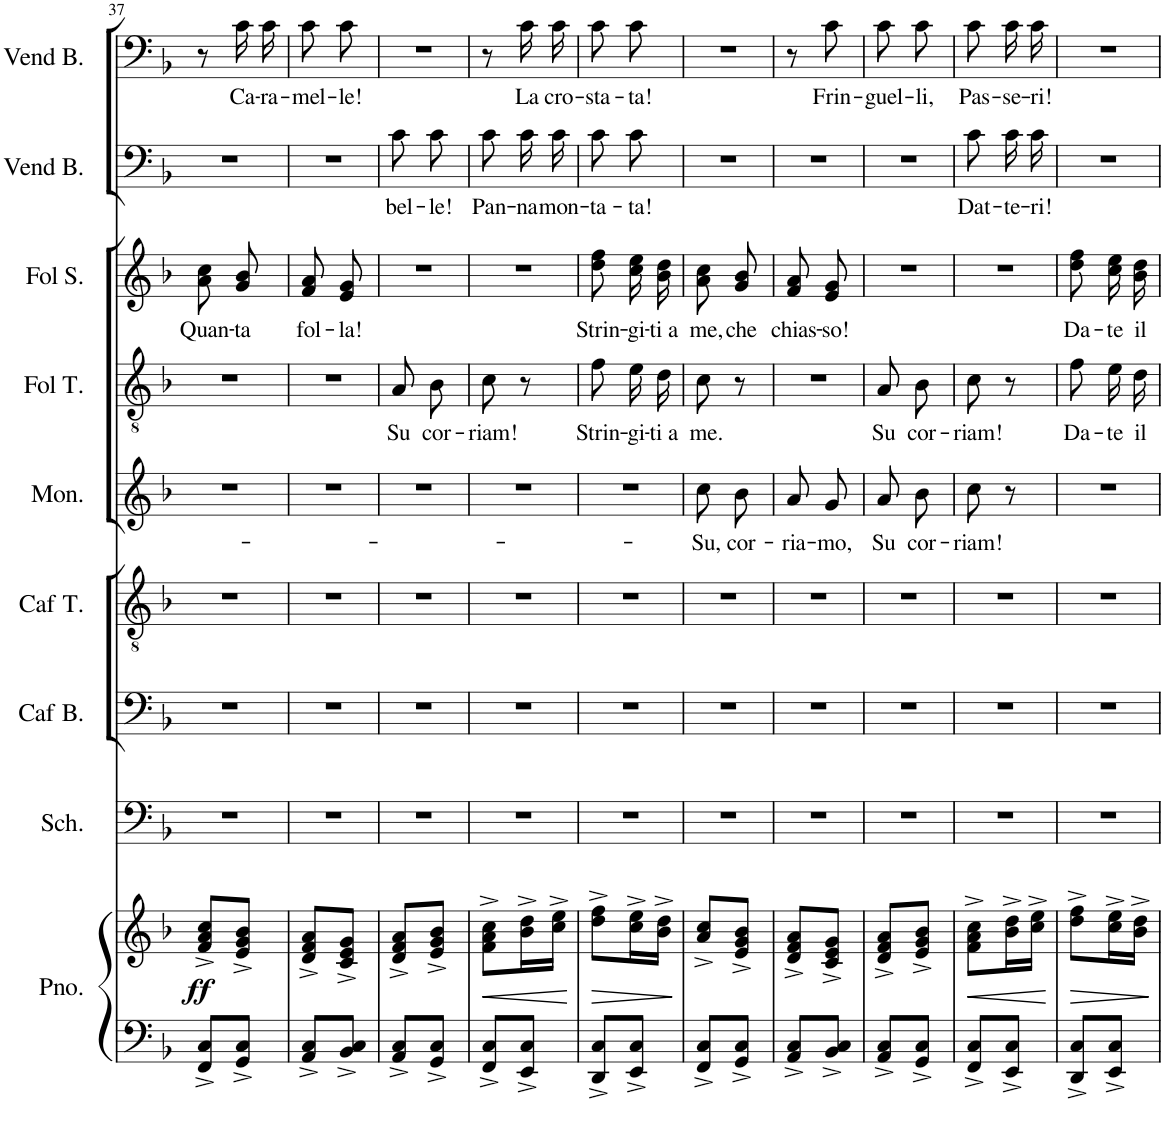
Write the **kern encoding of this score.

**kern	**kern	**dynam	**kern	**kern	**kern	**kern	**text	**kern	**text	**kern	**text	**kern	**text	**kern	**text
*part9	*part9	*part9	*part8	*part7	*part6	*part5	*part5	*part4	*part4	*part3	*part3	*part2	*part2	*part1	*part1
*staff10	*staff9	*staff9/10	*staff8	*staff7	*staff6	*staff5	*staff5	*staff4	*staff4	*staff3	*staff3	*staff2	*staff2	*staff1	*staff1
*I"Piano	*	*	*I"Schaunard	*I"Caffe Bass	*I"Caffè Ténor	*I"Monelli	*	*I"Folla Tenor	*	*I"Folla Soprano	*	*I"Venditori Bass	*	*I"Venditori Bass	*
*I'Pno.	*	*	*I'Sch.	*I'Caf B.	*I'Caf T.	*I'Mon.	*	*I'Fol T.	*	*I'Fol S.	*	*I'Vend B.	*	*I'Vend B.	*
!!LO:PB:g=z
*clefF4	*clefG2	*	*clefF4	*clefF4	*clefGv2	*clefG2	*	*clefGv2	*	*clefG2	*	*clefF4	*	*clefF4	*
*k[b-]	*k[b-]	*	*k[b-]	*k[b-]	*k[b-]	*k[b-]	*	*k[b-]	*	*k[b-]	*	*k[b-]	*	*k[b-]	*
*M2/8	*M2/8	*	*M2/8	*M2/8	*M2/8	*M2/8	*	*M2/8	*	*M2/8	*	*M2/8	*	*M2/8	*
=37	=37	=37	=37	=37	=37	=37	=37	=37	=37	=37	=37	=37	=37	=37	=37
!	!	!LO:DY:b	!	!	!	!	!	!	!	!	!LO:LY:b	!	!	!	!
8FF/^ 8C/^L	8f/^ 8a/^ 8cc/^L	ff	4r	4r	4r	4r	.	4r	.	8a/ 8cc/L	Quan-	4r	.	8r	.
!	!	!	!	!	!	!	!	!	!	!	!LO:LY:b	!	!	!	!LO:LY:b
8GG/^ 8C/^J	8e/^ 8g/^ 8b-/^J	.	.	.	.	.	.	.	.	8g/ 8b-/J	-ta	.	.	16c\LL	Ca-
!	!	!	!	!	!	!	!	!	!	!	!	!	!	!	!LO:LY:b
.	.	.	.	.	.	.	.	.	.	.	.	.	.	16c\JJ	-ra-
=38	=38	=38	=38	=38	=38	=38	=38	=38	=38	=38	=38	=38	=38	=38	=38
!	!	!	!	!	!	!	!	!	!	!	!LO:LY:b	!	!	!	!LO:LY:b
8AA/^ 8C/^L	8d/^ 8f/^ 8a/^L	.	4r	4r	4r	4r	.	4r	.	8f/ 8a/L	fol-	4r	.	8c\L	-mel-
!	!	!	!	!	!	!	!	!	!	!	!LO:LY:b	!	!	!	!LO:LY:b
8BB-/^ 8C/^J	8c/^ 8e/^ 8g/^J	.	.	.	.	.	.	.	.	8e/ 8g/J	-la!	.	.	8c\J	-le!
=39	=39	=39	=39	=39	=39	=39	=39	=39	=39	=39	=39	=39	=39	=39	=39
!	!	!	!	!	!	!	!	!	!LO:LY:b	!	!	!	!LO:LY:b	!	!
8AA/^ 8C/^L	8d/^ 8f/^ 8a/^L	.	4r	4r	4r	4r	.	8A/L	Su	4r	.	8c\L	-bel-	4r	.
!	!	!	!	!	!	!	!	!	!LO:LY:b	!	!	!	!LO:LY:b	!	!
8GG/^ 8C/^J	8e/^ 8g/^ 8b-/^J	.	.	.	.	.	.	8B-/J	cor-	.	.	8c\J	-le!	.	.
=40	=40	=40	=40	=40	=40	=40	=40	=40	=40	=40	=40	=40	=40	=40	=40
!	!	!LO:HP:b	!	!	!	!	!	!	!LO:LY:b	!	!	!	!LO:LY:b	!	!
8FF/^ 8C/^L	8f\^ 8a\^ 8cc\^L	<	4r	4r	4r	4r	.	8c\	-riam!	4r	.	8c\L	Pan-	8r	.
!	!	!	!	!	!	!	!	!	!	!	!	!	!LO:LY:b	!	!LO:LY:b
8EE/^ 8C/^J	16b-\^ 16dd\^L	.	.	.	.	.	.	8r	.	.	.	16c\L	-na	16c\LL	La
!	!	!	!	!	!	!	!	!	!	!	!	!	!LO:LY:b	!	!LO:LY:b
.	16cc\^ 16ee\^JJ	.	.	.	.	.	.	.	.	.	.	16c\JJ	mon-	16c\JJ	cro-
.	.	[	.	.	.	.	.	.	.	.	.	.	.	.	.
=41	=41	=41	=41	=41	=41	=41	=41	=41	=41	=41	=41	=41	=41	=41	=41
!	!	!LO:HP:b	!	!	!	!	!	!	!LO:LY:b	!	!LO:LY:b	!	!LO:LY:b	!	!LO:LY:b
8DD/^ 8C/^L	8dd\^ 8ff\^L	>	4r	4r	4r	4r	.	8f\L	Strin-	8dd\ 8ff\L	Strin-	8c\L	-ta-	8c\L	-sta-
!	!	!	!	!	!	!	!	!	!LO:LY:b	!	!LO:LY:b	!	!LO:LY:b	!	!LO:LY:b
8EE/^ 8C/^J	16cc\^ 16ee\^L	.	.	.	.	.	.	16e\L	-gi-	16cc\ 16ee\L	-gi-	8c\J	-ta!	8c\J	-ta!
!	!	!	!	!	!	!	!	!	!LO:LY:b	!	!LO:LY:b	!	!	!	!
.	16b-\^ 16dd\^JJ	.	.	.	.	.	.	16d\JJ	-ti a	16b-\ 16dd\JJ	-ti a	.	.	.	.
.	.	]	.	.	.	.	.	.	.	.	.	.	.	.	.
=42	=42	=42	=42	=42	=42	=42	=42	=42	=42	=42	=42	=42	=42	=42	=42
!	!	!	!	!	!	!	!LO:LY:b	!	!LO:LY:b	!	!LO:LY:b	!	!	!	!
8FF/^ 8C/^L	8a/^ 8cc/^L	.	4r	4r	4r	8cc\L	Su,	8c\	me.	8a/ 8cc/L	me,	4r	.	4r	.
!	!	!	!	!	!	!	!LO:LY:b	!	!	!	!LO:LY:b	!	!	!	!
8GG/^ 8C/^J	8e/^ 8g/^ 8b-/^J	.	.	.	.	8b-\J	cor-	8r	.	8g/ 8b-/J	che	.	.	.	.
=43	=43	=43	=43	=43	=43	=43	=43	=43	=43	=43	=43	=43	=43	=43	=43
!	!	!	!	!	!	!	!LO:LY:b	!	!	!	!LO:LY:b	!	!	!	!
8AA/^ 8C/^L	8d/^ 8f/^ 8a/^L	.	4r	4r	4r	8a/L	-ria-	4r	.	8f/ 8a/L	chias-	4r	.	8r	.
!	!	!	!	!	!	!	!LO:LY:b	!	!	!	!LO:LY:b	!	!	!	!LO:LY:b
8BB-/^ 8C/^J	8c/^ 8e/^ 8g/^J	.	.	.	.	8g/J	-mo,	.	.	8e/ 8g/J	-so!	.	.	8c\	Frin-
=44	=44	=44	=44	=44	=44	=44	=44	=44	=44	=44	=44	=44	=44	=44	=44
!	!	!	!	!	!	!	!LO:LY:b	!	!LO:LY:b	!	!	!	!	!	!LO:LY:b
8AA/^ 8C/^L	8d/^ 8f/^ 8a/^L	.	4r	4r	4r	8a/L	Su	8A/L	Su	4r	.	4r	.	8c\L	-guel-
!	!	!	!	!	!	!	!LO:LY:b	!	!LO:LY:b	!	!	!	!	!	!LO:LY:b
8GG/^ 8C/^J	8e/^ 8g/^ 8b-/^J	.	.	.	.	8b-/J	cor-	8B-/J	cor-	.	.	.	.	8c\J	-li,
=45	=45	=45	=45	=45	=45	=45	=45	=45	=45	=45	=45	=45	=45	=45	=45
!	!	!LO:HP:b	!	!	!	!	!LO:LY:b	!	!LO:LY:b	!	!	!	!LO:LY:b	!	!LO:LY:b
8FF/^ 8C/^L	8f\^ 8a\^ 8cc\^L	<	4r	4r	4r	8cc\	-riam!	8c\	-riam!	4r	.	8c\L	Dat-	8c\L	Pas-
!	!	!	!	!	!	!	!	!	!	!	!	!	!LO:LY:b	!	!LO:LY:b
8EE/^ 8C/^J	16b-\^ 16dd\^L	.	.	.	.	8r	.	8r	.	.	.	16c\L	-te-	16c\L	-se-
!	!	!	!	!	!	!	!	!	!	!	!	!	!LO:LY:b	!	!LO:LY:b
.	16cc\^ 16ee\^JJ	.	.	.	.	.	.	.	.	.	.	16c\JJ	-ri!	16c\JJ	-ri!
.	.	[	.	.	.	.	.	.	.	.	.	.	.	.	.
=46	=46	=46	=46	=46	=46	=46	=46	=46	=46	=46	=46	=46	=46	=46	=46
!	!	!LO:HP:b	!	!	!	!	!	!	!LO:LY:b	!	!LO:LY:b	!	!	!	!
8DD/^ 8C/^L	8dd\^ 8ff\^L	>	4r	4r	4r	4r	.	8f\L	Da-	8dd\ 8ff\L	Da-	4r	.	4r	.
!	!	!	!	!	!	!	!	!	!LO:LY:b	!	!LO:LY:b	!	!	!	!
8EE/^ 8C/^J	16cc\^ 16ee\^L	.	.	.	.	.	.	16e\L	-te	16cc\ 16ee\L	-te	.	.	.	.
!	!	!	!	!	!	!	!	!	!LO:LY:b	!	!LO:LY:b	!	!	!	!
.	16b-\^ 16dd\^JJ	.	.	.	.	.	.	16d\JJ	il	16b-\ 16dd\JJ	il	.	.	.	.
.	.	]	.	.	.	.	.	.	.	.	.	.	.	.	.
=	=	=	=	=	=	=	=	=	=	=	=	=	=	=	=
*-	*-	*-	*-	*-	*-	*-	*-	*-	*-	*-	*-	*-	*-	*-	*-
